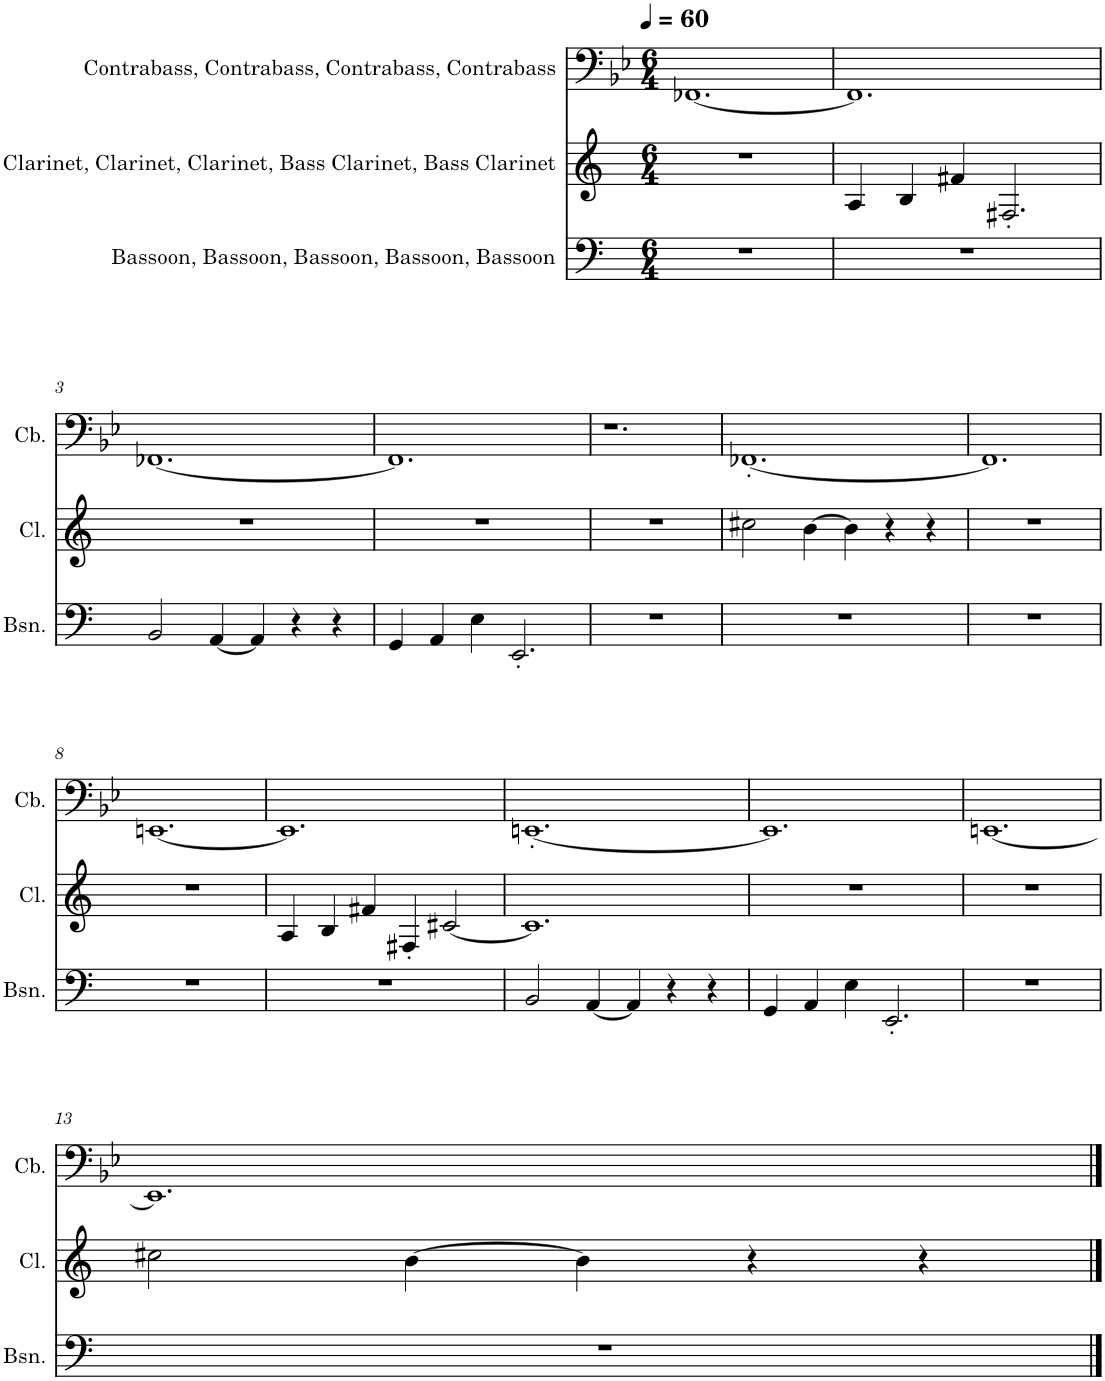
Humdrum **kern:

**kern	**kern	**kern
*part3	*part2	*part1
*staff3	*staff2	*staff1
*I"Bassoon, Bassoon, Bassoon, Bassoon, Bassoon	*I"Clarinet, Clarinet, Clarinet, Bass Clarinet, Bass Clarinet	*I"Contrabass, Contrabass, Contrabass, Contrabass
*I'Bsn.	*I'Cl.	*I'Cb.
*clefF4	*clefG2	*clefF4
*	*Trd1c2	*Trd7c12
*k[]	*k[]	*k[b-e-]
*M6/4	*M6/4	*M6/4
*MM60	*MM60	*MM60
=1	=1	=1
1.r	1.r	[1.FF-X
=2	=2	=2
1.r	4A/	1.FF-]
.	4B/	.
.	4f#X/	.
.	2.F#X'/	.
!!LO:LB:g=z
=3	=3	=3
2BB/	1.r	[1.FF-X
[4AA/	.	.
4AA/]	.	.
4r	.	.
4r	.	.
=4	=4	=4
4GG/	1.r	1.FF-]
4AA/	.	.
4E\	.	.
2.EE'/	.	.
=5	=5	=5
1.r	1.r	1.r
=6	=6	=6
1.r	2cc#X\	[1.FF-X'
.	[4b\	.
.	4b\]	.
.	4r	.
.	4r	.
=7	=7	=7
1.r	1.r	1.FF-]
!!LO:LB:g=z
=8	=8	=8
1.r	1.r	[1.EEn
=9	=9	=9
1.r	4A/	1.EE]
.	4B/	.
.	4f#X/	.
.	4F#X'/	.
.	[2c#X/	.
=10	=10	=10
2BB/	1.c#]	[1.EEn'
[4AA/	.	.
4AA/]	.	.
4r	.	.
4r	.	.
=11	=11	=11
4GG/	1.r	1.EE]
4AA/	.	.
4E\	.	.
2.EE'/	.	.
=12	=12	=12
1.r	1.r	[1.EEn
!!LO:LB:g=z
=13	=13	=13
1.r	2cc#X\	1.EE]
.	[4b\	.
.	4b\]	.
.	4r	.
.	4r	.
==	==	==
*-	*-	*-
